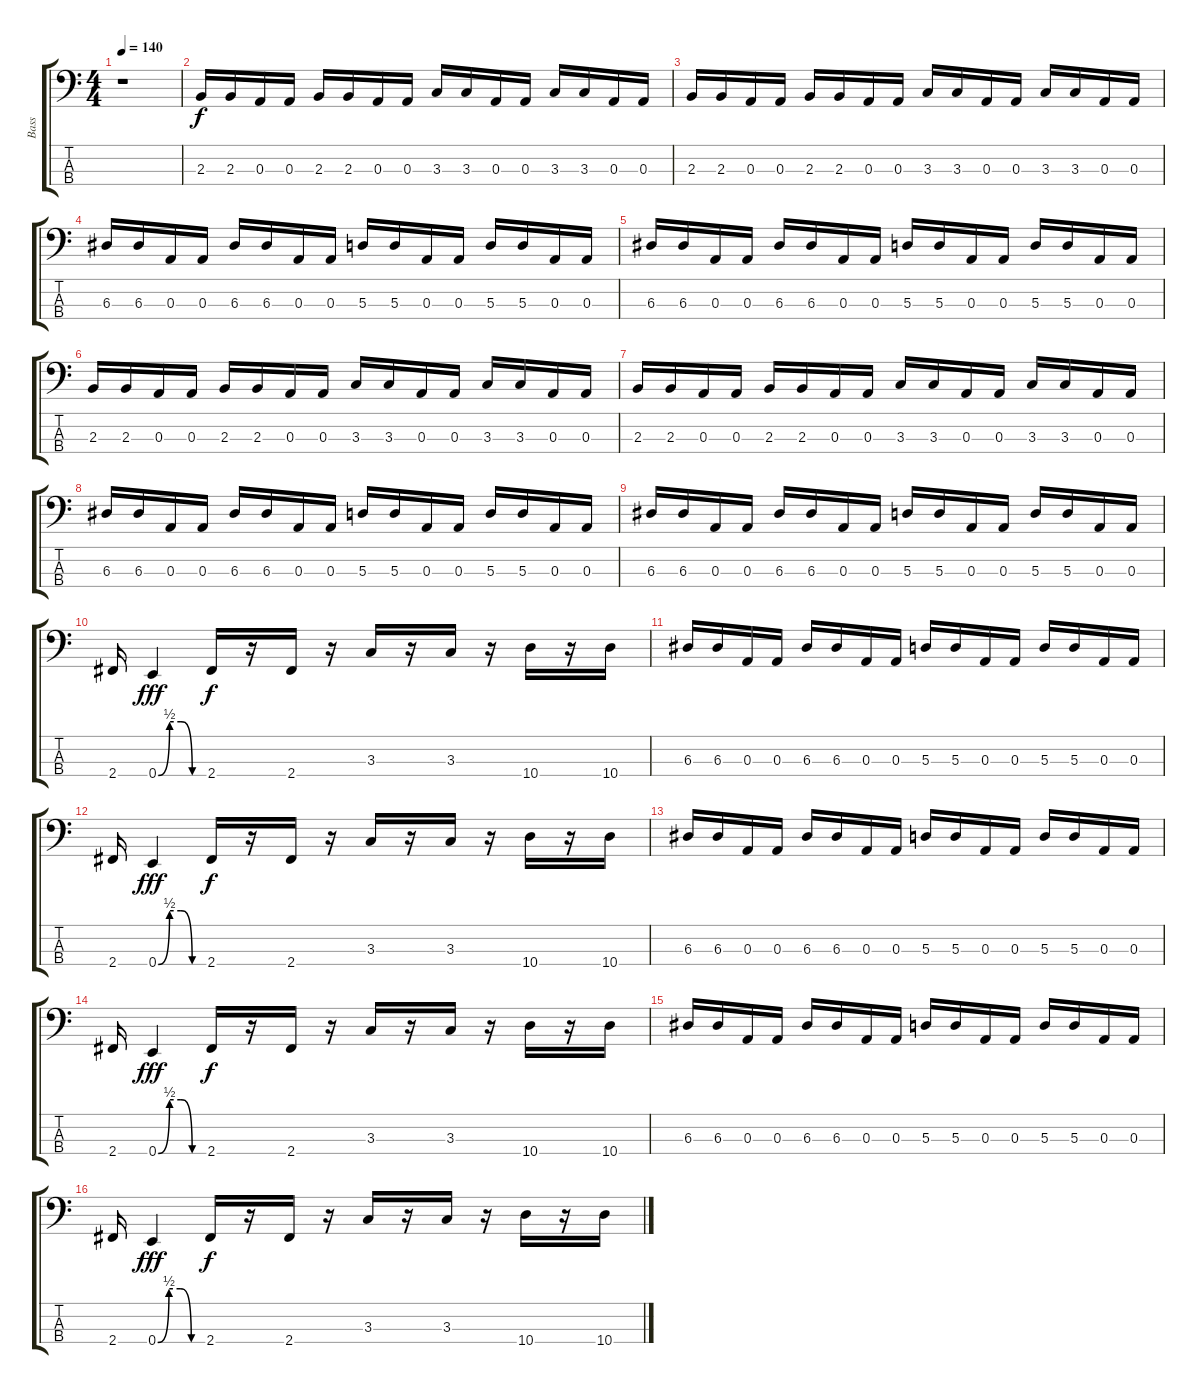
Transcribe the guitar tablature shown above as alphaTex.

\track ("Bass" "Bass") {instrument electricbassfinger}
\staff {score tabs}
\tuning (G2 D2 A1 E1) {hide}
\ts (4 4)
\tempo 140
\clef f4
\ks c
r.1{dy f} |
2.3.16{volume 15} 2.3.16 0.3.16 0.3.16 2.3.16 2.3.16 0.3.16 0.3.16 3.3.16 3.3.16 0.3.16 0.3.16 3.3.16 3.3.16 0.3.16 0.3.16 |
2.3.16 2.3.16 0.3.16 0.3.16 2.3.16 2.3.16 0.3.16 0.3.16 3.3.16 3.3.16 0.3.16 0.3.16 3.3.16 3.3.16 0.3.16 0.3.16 |
6.3.16 6.3.16 0.3.16 0.3.16 6.3.16 6.3.16 0.3.16 0.3.16 5.3.16 5.3.16 0.3.16 0.3.16 5.3.16 5.3.16 0.3.16 0.3.16 |
6.3.16 6.3.16 0.3.16 0.3.16 6.3.16 6.3.16 0.3.16 0.3.16 5.3.16 5.3.16 0.3.16 0.3.16 5.3.16 5.3.16 0.3.16 0.3.16 |
2.3.16 2.3.16 0.3.16 0.3.16 2.3.16 2.3.16 0.3.16 0.3.16 3.3.16 3.3.16 0.3.16 0.3.16 3.3.16 3.3.16 0.3.16 0.3.16 |
2.3.16 2.3.16 0.3.16 0.3.16 2.3.16 2.3.16 0.3.16 0.3.16 3.3.16 3.3.16 0.3.16 0.3.16 3.3.16 3.3.16 0.3.16 0.3.16 |
6.3.16 6.3.16 0.3.16 0.3.16 6.3.16 6.3.16 0.3.16 0.3.16 5.3.16 5.3.16 0.3.16 0.3.16 5.3.16 5.3.16 0.3.16 0.3.16 |
6.3.16 6.3.16 0.3.16 0.3.16 6.3.16 6.3.16 0.3.16 0.3.16 5.3.16 5.3.16 0.3.16 0.3.16 5.3.16 5.3.16 0.3.16 0.3.16 |
2.4.16 0.4{be (custom 0 0 15 2 30 2 45 0 60 0)}.4{dy fff} 2.4.16{dy f} r.16 2.4.16 r.16 3.3.16 r.16 3.3.16 r.16 10.4.16 r.16 10.4.16 |
6.3.16 6.3.16 0.3.16 0.3.16 6.3.16 6.3.16 0.3.16 0.3.16 5.3.16 5.3.16 0.3.16 0.3.16 5.3.16 5.3.16 0.3.16 0.3.16 |
2.4.16 0.4{be (custom 0 0 15 2 30 2 45 0 60 0)}.4{dy fff} 2.4.16{dy f} r.16 2.4.16 r.16 3.3.16 r.16 3.3.16 r.16 10.4.16 r.16 10.4.16 |
6.3.16 6.3.16 0.3.16 0.3.16 6.3.16 6.3.16 0.3.16 0.3.16 5.3.16 5.3.16 0.3.16 0.3.16 5.3.16 5.3.16 0.3.16 0.3.16 |
2.4.16 0.4{be (custom 0 0 15 2 30 2 45 0 60 0)}.4{dy fff} 2.4.16{dy f} r.16 2.4.16 r.16 3.3.16 r.16 3.3.16 r.16 10.4.16 r.16 10.4.16 |
6.3.16 6.3.16 0.3.16 0.3.16 6.3.16 6.3.16 0.3.16 0.3.16 5.3.16 5.3.16 0.3.16 0.3.16 5.3.16 5.3.16 0.3.16 0.3.16 |
2.4.16 0.4{be (custom 0 0 15 2 30 2 45 0 60 0)}.4{dy fff} 2.4.16{dy f} r.16 2.4.16 r.16 3.3.16 r.16 3.3.16 r.16 10.4.16 r.16 10.4.16
